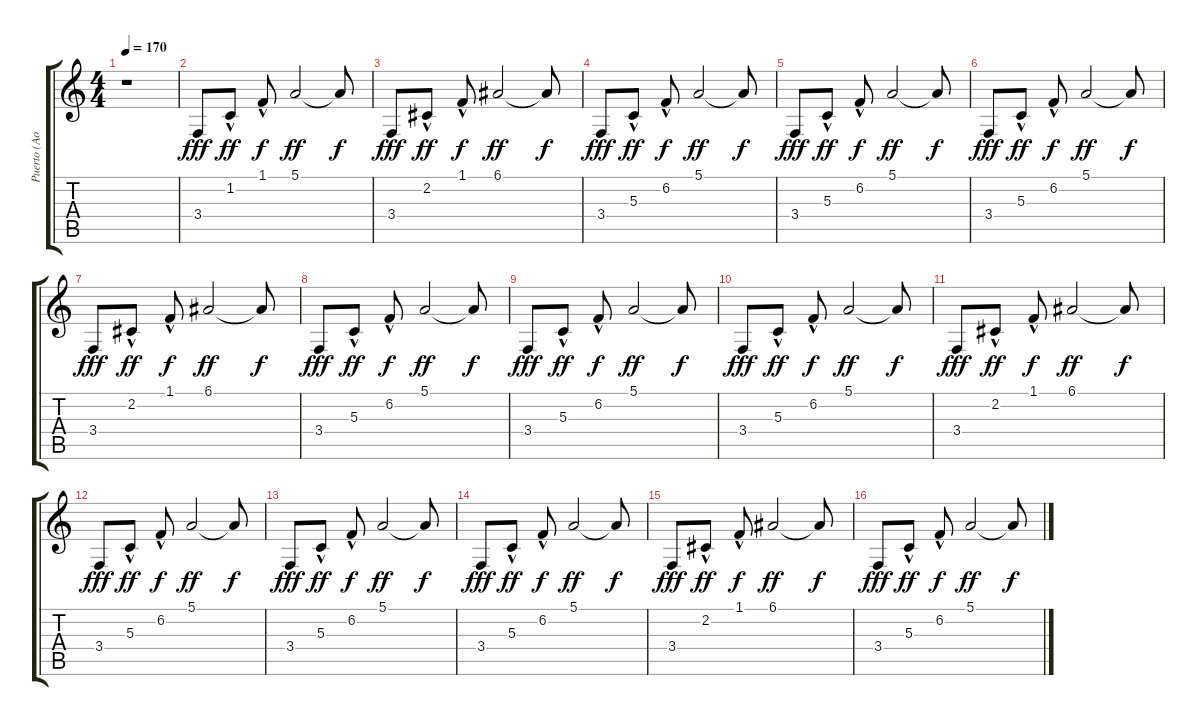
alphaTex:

\track ("Puerto (Aoshi)" "Puerto (Ao") {instrument honkytonkpiano}
\staff {score tabs}
\tuning (E4 B3 G3 D3 A2 E2) {hide}
\ts (4 4)
\tempo 170
\clef g2
\ks c
r.1{dy fff instrument honkytonkpiano} |
3.4.8 1.2{hac}.8{dy ff} 1.1{hac}.8{dy f} 5.1.2{dy ff} 5.1{t}.8{dy f} |
3.4.8{dy fff} 2.2{hac}.8{dy ff} 1.1{hac}.8{dy f} 6.1.2{dy ff} 6.1{t}.8{dy f} |
3.4.8{dy fff} 5.3{hac}.8{dy ff} 6.2{hac}.8{dy f} 5.1.2{dy ff} 5.1{t}.8{dy f} |
3.4.8{dy fff} 5.3{hac}.8{dy ff} 6.2{hac}.8{dy f} 5.1.2{dy ff} 5.1{t}.8{dy f} |
3.4.8{dy fff} 5.3{hac}.8{dy ff} 6.2{hac}.8{dy f} 5.1.2{dy ff} 5.1{t}.8{dy f} |
3.4.8{dy fff} 2.2{hac}.8{dy ff} 1.1{hac}.8{dy f} 6.1.2{dy ff} 6.1{t}.8{dy f} |
3.4.8{dy fff} 5.3{hac}.8{dy ff} 6.2{hac}.8{dy f} 5.1.2{dy ff} 5.1{t}.8{dy f} |
3.4.8{dy fff} 5.3{hac}.8{dy ff} 6.2{hac}.8{dy f} 5.1.2{dy ff} 5.1{t}.8{dy f} |
3.4.8{dy fff} 5.3{hac}.8{dy ff} 6.2{hac}.8{dy f} 5.1.2{dy ff} 5.1{t}.8{dy f} |
3.4.8{dy fff} 2.2{hac}.8{dy ff} 1.1{hac}.8{dy f} 6.1.2{dy ff} 6.1{t}.8{dy f} |
3.4.8{dy fff} 5.3{hac}.8{dy ff} 6.2{hac}.8{dy f} 5.1.2{dy ff} 5.1{t}.8{dy f} |
3.4.8{dy fff} 5.3{hac}.8{dy ff} 6.2{hac}.8{dy f} 5.1.2{dy ff} 5.1{t}.8{dy f} |
3.4.8{dy fff} 5.3{hac}.8{dy ff} 6.2{hac}.8{dy f} 5.1.2{dy ff} 5.1{t}.8{dy f} |
3.4.8{dy fff} 2.2{hac}.8{dy ff} 1.1{hac}.8{dy f} 6.1.2{dy ff} 6.1{t}.8{dy f} |
3.4.8{dy fff} 5.3{hac}.8{dy ff} 6.2{hac}.8{dy f} 5.1.2{dy ff} 5.1{t}.8{dy f}
